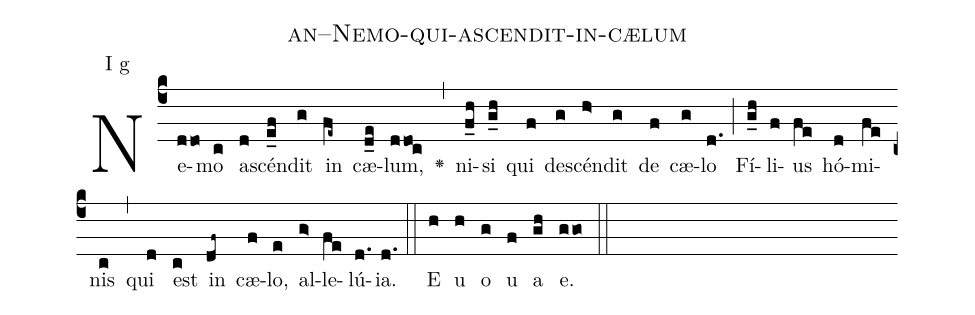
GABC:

name: an--Nemo-qui-ascendit-in-cælum;
annotation: I g;
%%
(c4) Ne(ddo)mo(c) a(d)scén(e_f)dit(g) in(fe~) cæ(d_e)lum,(ddoc) <v>\greheightstar</v>(,) ni(f_h)si(g_h) qui(f) de(g)scén(h>)dit(g) de(f) cæ(g)lo(d.) (;) Fí(g_h)li(f)us(fe) hó(d)mi(fe)nis(c) (,) qui(d) est(c) in(df~) cæ(f)lo,(e) al(g>)le(fe)lú(d.)ia.(d.) (::)
E(h) u(h) o(g) u(f) a(gh) e.(ggo) (::)
